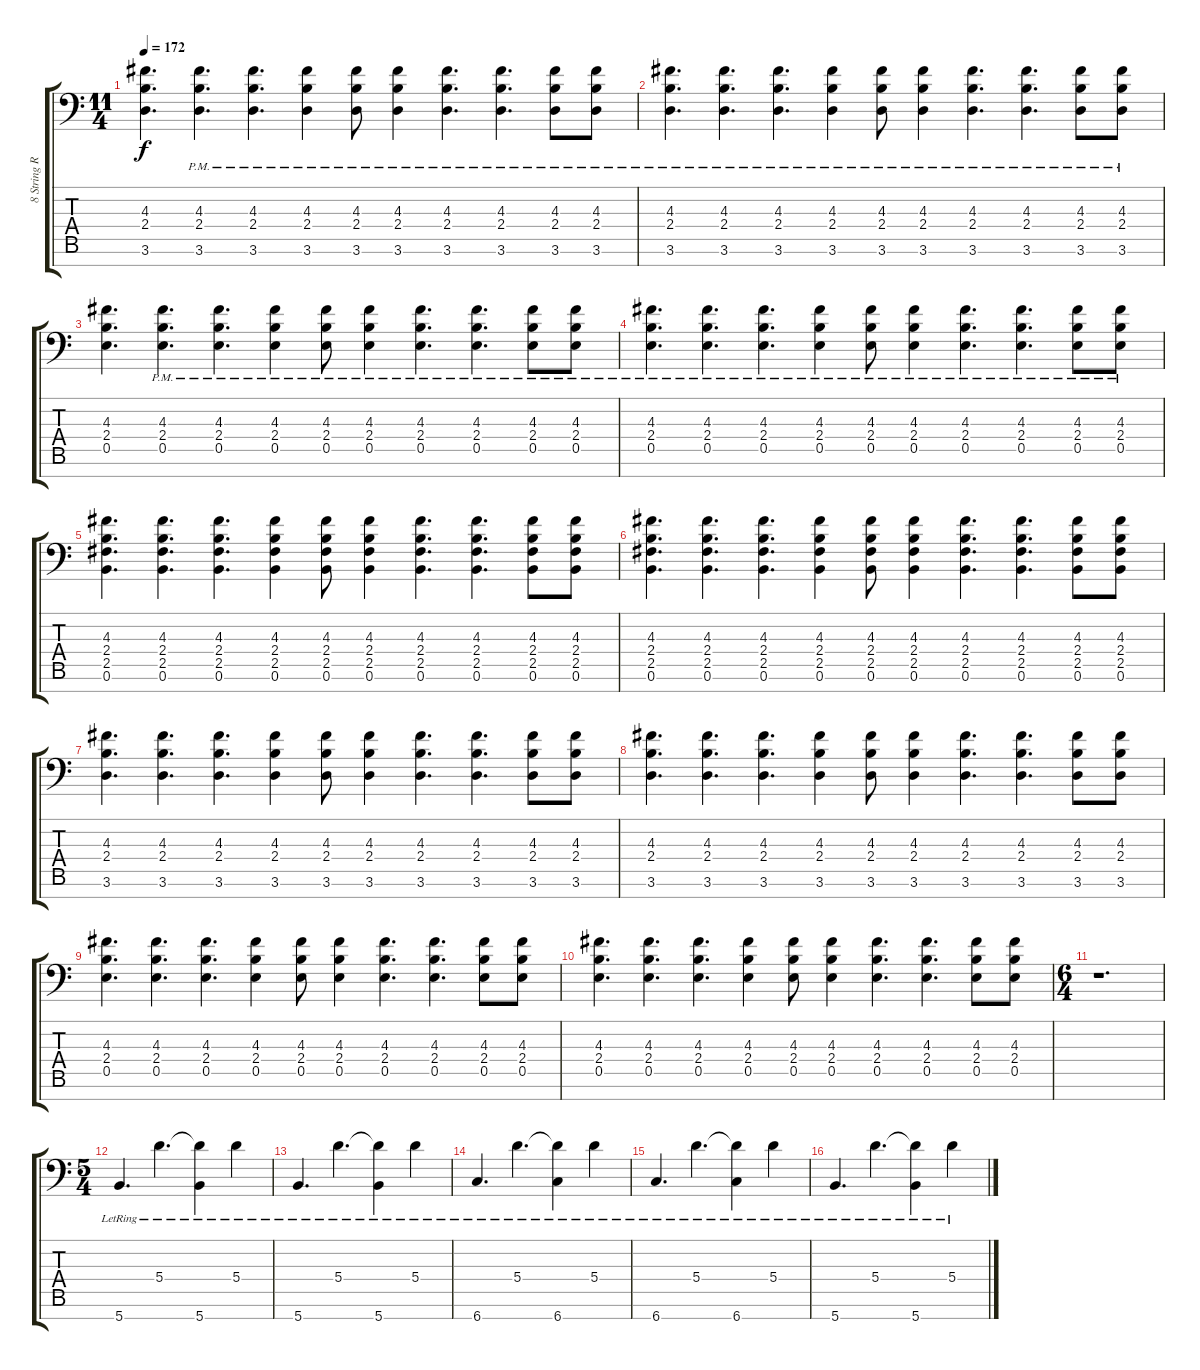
\track ("8 String Rhythm R" "8 String R") {instrument overdrivenguitar}
\staff {score tabs}
\tuning (B3 G3 D3 A2 E2 B1 Gb1) {hide}
\ts (11 4)
\tempo 172
\clef f4
\ks c
(4.3 2.4 3.6).4{d dy f} (4.3{pm} 2.4{pm} 3.6{pm}).4{d} (4.3{pm} 2.4{pm} 3.6{pm}).4{d} (4.3{pm} 2.4{pm} 3.6{pm}).4 (4.3{pm} 2.4{pm} 3.6{pm}).8 (4.3{pm} 2.4{pm} 3.6{pm}).4 (4.3{pm} 2.4{pm} 3.6{pm}).4{d} (4.3{pm} 2.4{pm} 3.6{pm}).4{d} (4.3{pm} 2.4{pm} 3.6{pm}).8 (4.3{pm} 2.4{pm} 3.6{pm}).8 |
(4.3{pm} 2.4{pm} 3.6{pm}).4{d} (4.3{pm} 2.4{pm} 3.6{pm}).4{d} (4.3{pm} 2.4{pm} 3.6{pm}).4{d} (4.3{pm} 2.4{pm} 3.6{pm}).4 (4.3{pm} 2.4{pm} 3.6{pm}).8 (4.3{pm} 2.4{pm} 3.6{pm}).4 (4.3{pm} 2.4{pm} 3.6{pm}).4{d} (4.3{pm} 2.4{pm} 3.6{pm}).4{d} (4.3{pm} 2.4{pm} 3.6{pm}).8 (4.3{pm} 2.4{pm} 3.6{pm}).8 |
(4.3 2.4 0.5).4{d} (4.3{pm} 2.4{pm} 0.5{pm}).4{d} (4.3{pm} 2.4{pm} 0.5{pm}).4{d} (4.3{pm} 2.4{pm} 0.5{pm}).4 (4.3{pm} 2.4{pm} 0.5{pm}).8 (4.3{pm} 2.4{pm} 0.5{pm}).4 (4.3{pm} 2.4{pm} 0.5{pm}).4{d} (4.3{pm} 2.4{pm} 0.5{pm}).4{d} (4.3{pm} 2.4{pm} 0.5{pm}).8 (4.3{pm} 2.4{pm} 0.5{pm}).8 |
(4.3{pm} 2.4{pm} 0.5{pm}).4{d} (4.3{pm} 2.4{pm} 0.5{pm}).4{d} (4.3{pm} 2.4{pm} 0.5{pm}).4{d} (4.3{pm} 2.4{pm} 0.5{pm}).4 (4.3{pm} 2.4{pm} 0.5{pm}).8 (4.3{pm} 2.4{pm} 0.5{pm}).4 (4.3{pm} 2.4{pm} 0.5{pm}).4{d} (4.3{pm} 2.4{pm} 0.5{pm}).4{d} (4.3{pm} 2.4{pm} 0.5{pm}).8 (4.3{pm} 2.4{pm} 0.5{pm}).8 |
(4.3 2.4 2.5 0.6).4{d} (4.3 2.4 2.5 0.6).4{d} (4.3 2.4 2.5 0.6).4{d} (4.3 2.4 2.5 0.6).4 (4.3 2.4 2.5 0.6).8 (4.3 2.4 2.5 0.6).4 (4.3 2.4 2.5 0.6).4{d} (4.3 2.4 2.5 0.6).4{d} (4.3 2.4 2.5 0.6).8 (4.3 2.4 2.5 0.6).8 |
(4.3 2.4 2.5 0.6).4{d} (4.3 2.4 2.5 0.6).4{d} (4.3 2.4 2.5 0.6).4{d} (4.3 2.4 2.5 0.6).4 (4.3 2.4 2.5 0.6).8 (4.3 2.4 2.5 0.6).4 (4.3 2.4 2.5 0.6).4{d} (4.3 2.4 2.5 0.6).4{d} (4.3 2.4 2.5 0.6).8 (4.3 2.4 2.5 0.6).8 |
(4.3 2.4 3.6).4{d} (4.3 2.4 3.6).4{d} (4.3 2.4 3.6).4{d} (4.3 2.4 3.6).4 (4.3 2.4 3.6).8 (4.3 2.4 3.6).4 (4.3 2.4 3.6).4{d} (4.3 2.4 3.6).4{d} (4.3 2.4 3.6).8 (4.3 2.4 3.6).8 |
(4.3 2.4 3.6).4{d} (4.3 2.4 3.6).4{d} (4.3 2.4 3.6).4{d} (4.3 2.4 3.6).4 (4.3 2.4 3.6).8 (4.3 2.4 3.6).4 (4.3 2.4 3.6).4{d} (4.3 2.4 3.6).4{d} (4.3 2.4 3.6).8 (4.3 2.4 3.6).8 |
(4.3 2.4 0.5).4{d} (4.3 2.4 0.5).4{d} (4.3 2.4 0.5).4{d} (4.3 2.4 0.5).4 (4.3 2.4 0.5).8 (4.3 2.4 0.5).4 (4.3 2.4 0.5).4{d} (4.3 2.4 0.5).4{d} (4.3 2.4 0.5).8 (4.3 2.4 0.5).8 |
(4.3 2.4 0.5).4{d} (4.3 2.4 0.5).4{d} (4.3 2.4 0.5).4{d} (4.3 2.4 0.5).4 (4.3 2.4 0.5).8 (4.3 2.4 0.5).4 (4.3 2.4 0.5).4{d} (4.3 2.4 0.5).4{d} (4.3 2.4 0.5).8 (4.3 2.4 0.5).8 |
\ts (6 4)
r.1{d} |
\ts (5 4)
5.7{lr}.4{d} 5.4{lr}.4{d} (5.4{t} 5.7{lr}).4 5.4{lr}.4 |
5.7{lr}.4{d} 5.4{lr}.4{d} (5.4{t} 5.7{lr}).4 5.4{lr}.4 |
6.7{lr}.4{d} 5.4{lr}.4{d} (5.4{t} 6.7{lr}).4 5.4{lr}.4 |
6.7{lr}.4{d} 5.4{lr}.4{d} (5.4{t} 6.7{lr}).4 5.4{lr}.4 |
5.7{lr}.4{d} 5.4{lr}.4{d} (5.4{t} 5.7{lr}).4 5.4{lr}.4
